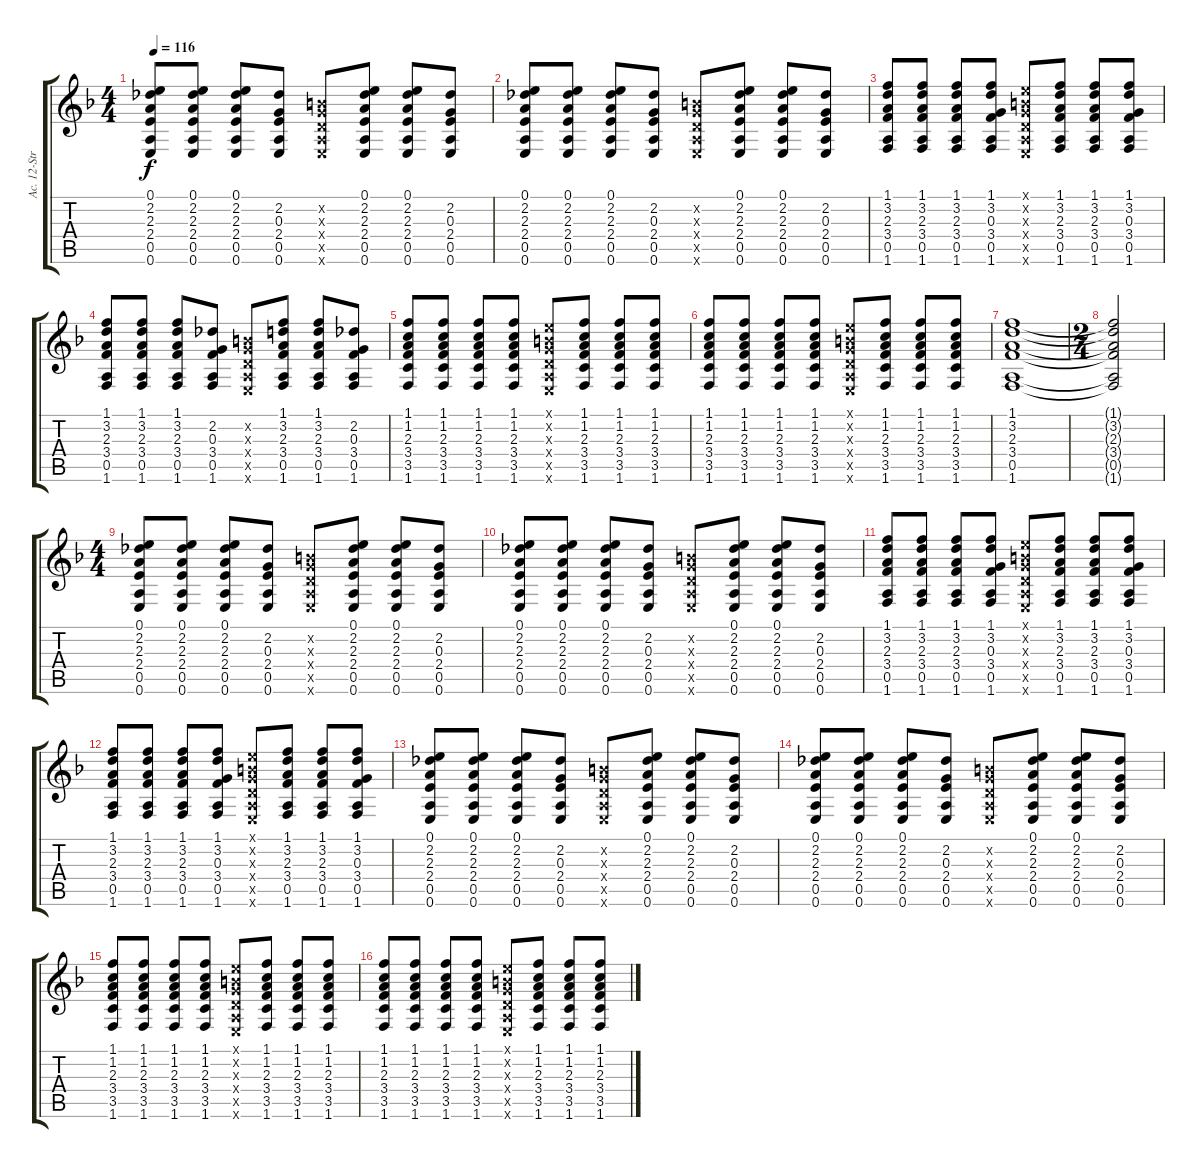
\track ("Ac. 12-Str. Gtr." "Ac. 12-Str") {instrument acousticguitarsteel}
\staff {score tabs}
\tuning (E4 B3 G3 D3 A2 E2) {hide}
\ts (4 4)
\tempo 116
\clef g2
\ks dminor
(0.1 2.2 2.3 2.4 0.5 0.6).8{dy f instrument acousticguitarsteel} (0.1 2.2 2.3 2.4 0.5 0.6).8 (0.1 2.2 2.3 2.4 0.5 0.6).8 (2.2 0.3 2.4 0.5 0.6).8 (0.2{x} 0.3{x} 0.4{x} 0.5{x} 0.6{x}).8 (0.1 2.2 2.3 2.4 0.5 0.6).8 (0.1 2.2 2.3 2.4 0.5 0.6).8 (2.2 0.3 2.4 0.5 0.6).8 |
(0.1 2.2 2.3 2.4 0.5 0.6).8 (0.1 2.2 2.3 2.4 0.5 0.6).8 (0.1 2.2 2.3 2.4 0.5 0.6).8 (2.2 0.3 2.4 0.5 0.6).8 (0.2{x} 0.3{x} 0.4{x} 0.5{x} 0.6{x}).8 (0.1 2.2 2.3 2.4 0.5 0.6).8 (0.1 2.2 2.3 2.4 0.5 0.6).8 (2.2 0.3 2.4 0.5 0.6).8 |
(1.1 3.2 2.3 3.4 0.5 1.6).8 (1.1 3.2 2.3 3.4 0.5 1.6).8 (1.1 3.2 2.3 3.4 0.5 1.6).8 (1.1 3.2 0.3 3.4 0.5 1.6).8 (0.1{x} 0.2{x} 0.3{x} 0.4{x} 0.5{x} 0.6{x}).8 (1.1 3.2 2.3 3.4 0.5 1.6).8 (1.1 3.2 2.3 3.4 0.5 1.6).8 (1.1 3.2 0.3 3.4 0.5 1.6).8 |
(1.1 3.2 2.3 3.4 0.5 1.6).8 (1.1 3.2 2.3 3.4 0.5 1.6).8 (1.1 3.2 2.3 3.4 0.5 1.6).8 (2.2 0.3 3.4 0.5 1.6).8 (0.2{x} 0.3{x} 0.4{x} 0.5{x} 0.6{x}).8 (1.1 3.2 2.3 3.4 0.5 1.6).8 (1.1 3.2 2.3 3.4 0.5 1.6).8 (2.2 0.3 3.4 0.5 1.6).8 |
(1.1 1.2 2.3 3.4 3.5 1.6).8 (1.1 1.2 2.3 3.4 3.5 1.6).8 (1.1 1.2 2.3 3.4 3.5 1.6).8 (1.1 1.2 2.3 3.4 3.5 1.6).8 (0.1{x} 0.2{x} 0.3{x} 0.4{x} 0.5{x} 0.6{x}).8 (1.1 1.2 2.3 3.4 3.5 1.6).8 (1.1 1.2 2.3 3.4 3.5 1.6).8 (1.1 1.2 2.3 3.4 3.5 1.6).8 |
(1.1 1.2 2.3 3.4 3.5 1.6).8 (1.1 1.2 2.3 3.4 3.5 1.6).8 (1.1 1.2 2.3 3.4 3.5 1.6).8 (1.1 1.2 2.3 3.4 3.5 1.6).8 (0.1{x} 0.2{x} 0.3{x} 0.4{x} 0.5{x} 0.6{x}).8 (1.1 1.2 2.3 3.4 3.5 1.6).8 (1.1 1.2 2.3 3.4 3.5 1.6).8 (1.1 1.2 2.3 3.4 3.5 1.6).8 |
(1.1 3.2 2.3 3.4 0.5 1.6).1 |
\ts (2 4)
(1.1{t} 3.2{t} 2.3{t} 3.4{t} 0.5{t} 1.6{t}).2 |
\ts (4 4)
(0.1 2.2 2.3 2.4 0.5 0.6).8 (0.1 2.2 2.3 2.4 0.5 0.6).8 (0.1 2.2 2.3 2.4 0.5 0.6).8 (2.2 0.3 2.4 0.5 0.6).8 (0.2{x} 0.3{x} 0.4{x} 0.5{x} 0.6{x}).8 (0.1 2.2 2.3 2.4 0.5 0.6).8 (0.1 2.2 2.3 2.4 0.5 0.6).8 (2.2 0.3 2.4 0.5 0.6).8 |
(0.1 2.2 2.3 2.4 0.5 0.6).8 (0.1 2.2 2.3 2.4 0.5 0.6).8 (0.1 2.2 2.3 2.4 0.5 0.6).8 (2.2 0.3 2.4 0.5 0.6).8 (0.2{x} 0.3{x} 0.4{x} 0.5{x} 0.6{x}).8 (0.1 2.2 2.3 2.4 0.5 0.6).8 (0.1 2.2 2.3 2.4 0.5 0.6).8 (2.2 0.3 2.4 0.5 0.6).8 |
(1.1 3.2 2.3 3.4 0.5 1.6).8 (1.1 3.2 2.3 3.4 0.5 1.6).8 (1.1 3.2 2.3 3.4 0.5 1.6).8 (1.1 3.2 0.3 3.4 0.5 1.6).8 (0.1{x} 0.2{x} 0.3{x} 0.4{x} 0.5{x} 0.6{x}).8 (1.1 3.2 2.3 3.4 0.5 1.6).8 (1.1 3.2 2.3 3.4 0.5 1.6).8 (1.1 3.2 0.3 3.4 0.5 1.6).8 |
(1.1 3.2 2.3 3.4 0.5 1.6).8 (1.1 3.2 2.3 3.4 0.5 1.6).8 (1.1 3.2 2.3 3.4 0.5 1.6).8 (1.1 3.2 0.3 3.4 0.5 1.6).8 (0.1{x} 0.2{x} 0.3{x} 0.4{x} 0.5{x} 0.6{x}).8 (1.1 3.2 2.3 3.4 0.5 1.6).8 (1.1 3.2 2.3 3.4 0.5 1.6).8 (1.1 3.2 0.3 3.4 0.5 1.6).8 |
(0.1 2.2 2.3 2.4 0.5 0.6).8 (0.1 2.2 2.3 2.4 0.5 0.6).8 (0.1 2.2 2.3 2.4 0.5 0.6).8 (2.2 0.3 2.4 0.5 0.6).8 (0.2{x} 0.3{x} 0.4{x} 0.5{x} 0.6{x}).8 (0.1 2.2 2.3 2.4 0.5 0.6).8 (0.1 2.2 2.3 2.4 0.5 0.6).8 (2.2 0.3 2.4 0.5 0.6).8 |
(0.1 2.2 2.3 2.4 0.5 0.6).8 (0.1 2.2 2.3 2.4 0.5 0.6).8 (0.1 2.2 2.3 2.4 0.5 0.6).8 (2.2 0.3 2.4 0.5 0.6).8 (0.2{x} 0.3{x} 0.4{x} 0.5{x} 0.6{x}).8 (0.1 2.2 2.3 2.4 0.5 0.6).8 (0.1 2.2 2.3 2.4 0.5 0.6).8 (2.2 0.3 2.4 0.5 0.6).8 |
(1.1 1.2 2.3 3.4 3.5 1.6).8 (1.1 1.2 2.3 3.4 3.5 1.6).8 (1.1 1.2 2.3 3.4 3.5 1.6).8 (1.1 1.2 2.3 3.4 3.5 1.6).8 (0.1{x} 0.2{x} 0.3{x} 0.4{x} 0.5{x} 0.6{x}).8 (1.1 1.2 2.3 3.4 3.5 1.6).8 (1.1 1.2 2.3 3.4 3.5 1.6).8 (1.1 1.2 2.3 3.4 3.5 1.6).8 |
(1.1 1.2 2.3 3.4 3.5 1.6).8 (1.1 1.2 2.3 3.4 3.5 1.6).8 (1.1 1.2 2.3 3.4 3.5 1.6).8 (1.1 1.2 2.3 3.4 3.5 1.6).8 (0.1{x} 0.2{x} 0.3{x} 0.4{x} 0.5{x} 0.6{x}).8 (1.1 1.2 2.3 3.4 3.5 1.6).8 (1.1 1.2 2.3 3.4 3.5 1.6).8 (1.1 1.2 2.3 3.4 3.5 1.6).8
